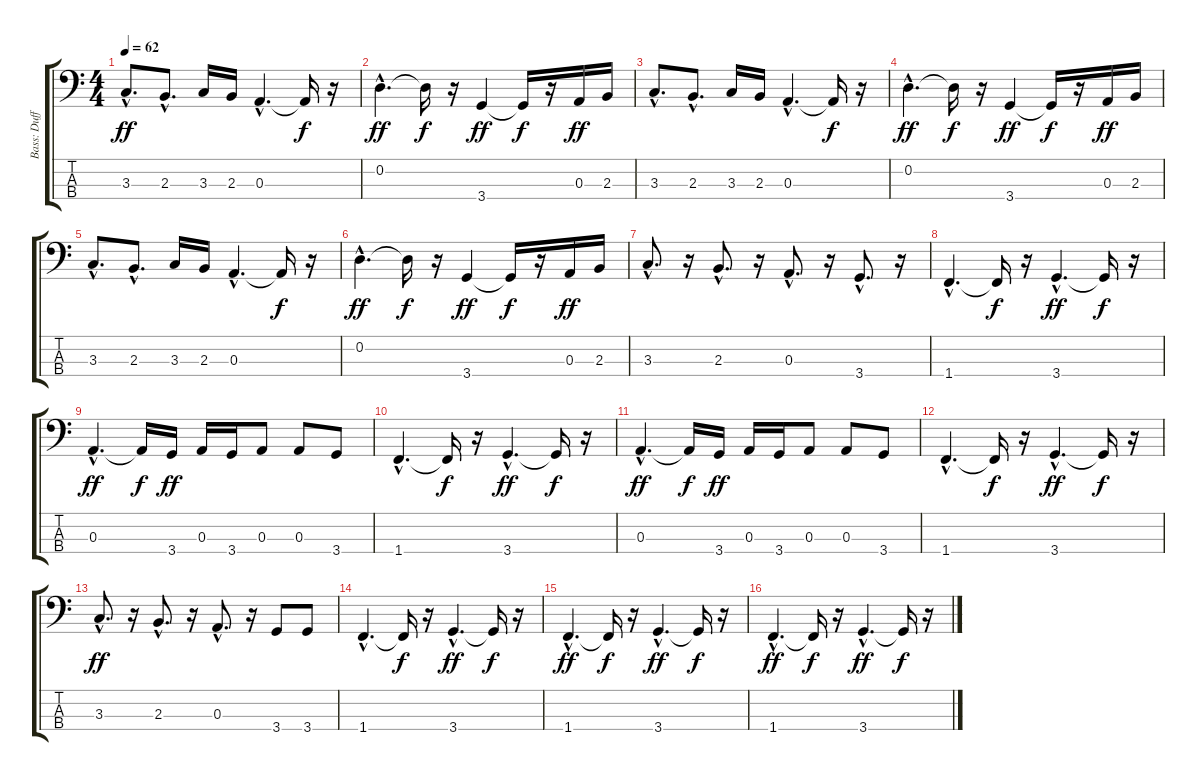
\track ("Bass: Duff Mckagan" "Bass: Duff") {instrument electricbasspick}
\staff {score tabs}
\tuning (G2 D2 A1 E1) {hide}
\ts (4 4)
\tempo 62
\clef f4
\ks c
3.3{hac}.8{d dy ff} 2.3{hac}.8{d} 3.3.16 2.3.16 0.3{hac}.4{d} 0.3{t}.16{dy f} r.16 |
0.2{hac}.4{d dy ff} 0.2{t}.16{dy f} r.16 3.4.4{dy ff} 3.4{t}.16{dy f} r.16 0.3.16{dy ff} 2.3.16 |
3.3{hac}.8{d} 2.3{hac}.8{d} 3.3.16 2.3.16 0.3{hac}.4{d} 0.3{t}.16{dy f} r.16 |
0.2{hac}.4{d dy ff} 0.2{t}.16{dy f} r.16 3.4.4{dy ff} 3.4{t}.16{dy f} r.16 0.3.16{dy ff} 2.3.16 |
3.3{hac}.8{d} 2.3{hac}.8{d} 3.3.16 2.3.16 0.3{hac}.4{d} 0.3{t}.16{dy f} r.16 |
0.2{hac}.4{d dy ff} 0.2{t}.16{dy f} r.16 3.4.4{dy ff} 3.4{t}.16{dy f} r.16 0.3.16{dy ff} 2.3.16 |
3.3{hac}.8{d} r.16 2.3{hac}.8{d} r.16 0.3{hac}.8{d} r.16 3.4{hac}.8{d} r.16 |
1.4{hac}.4{d} 1.4{t}.16{dy f} r.16 3.4{hac}.4{d dy ff} 3.4{t}.16{dy f} r.16 |
0.3{hac}.4{d dy ff} 0.3{t}.16{dy f} 3.4.16{dy ff} 0.3.16 3.4.16 0.3.8 0.3.8 3.4.8 |
1.4{hac}.4{d} 1.4{t}.16{dy f} r.16 3.4{hac}.4{d dy ff} 3.4{t}.16{dy f} r.16 |
0.3{hac}.4{d dy ff} 0.3{t}.16{dy f} 3.4.16{dy ff} 0.3.16 3.4.16 0.3.8 0.3.8 3.4.8 |
1.4{hac}.4{d} 1.4{t}.16{dy f} r.16 3.4{hac}.4{d dy ff} 3.4{t}.16{dy f} r.16 |
3.3{hac}.8{d dy ff} r.16 2.3{hac}.8{d} r.16 0.3{hac}.8{d} r.16 3.4.8 3.4.8 |
1.4{hac}.4{d} 1.4{t}.16{dy f} r.16 3.4{hac}.4{d dy ff} 3.4{t}.16{dy f} r.16 |
1.4{hac}.4{d dy ff} 1.4{t}.16{dy f} r.16 3.4{hac}.4{d dy ff} 3.4{t}.16{dy f} r.16 |
1.4{hac}.4{d dy ff} 1.4{t}.16{dy f} r.16 3.4{hac}.4{d dy ff} 3.4{t}.16{dy f} r.16
